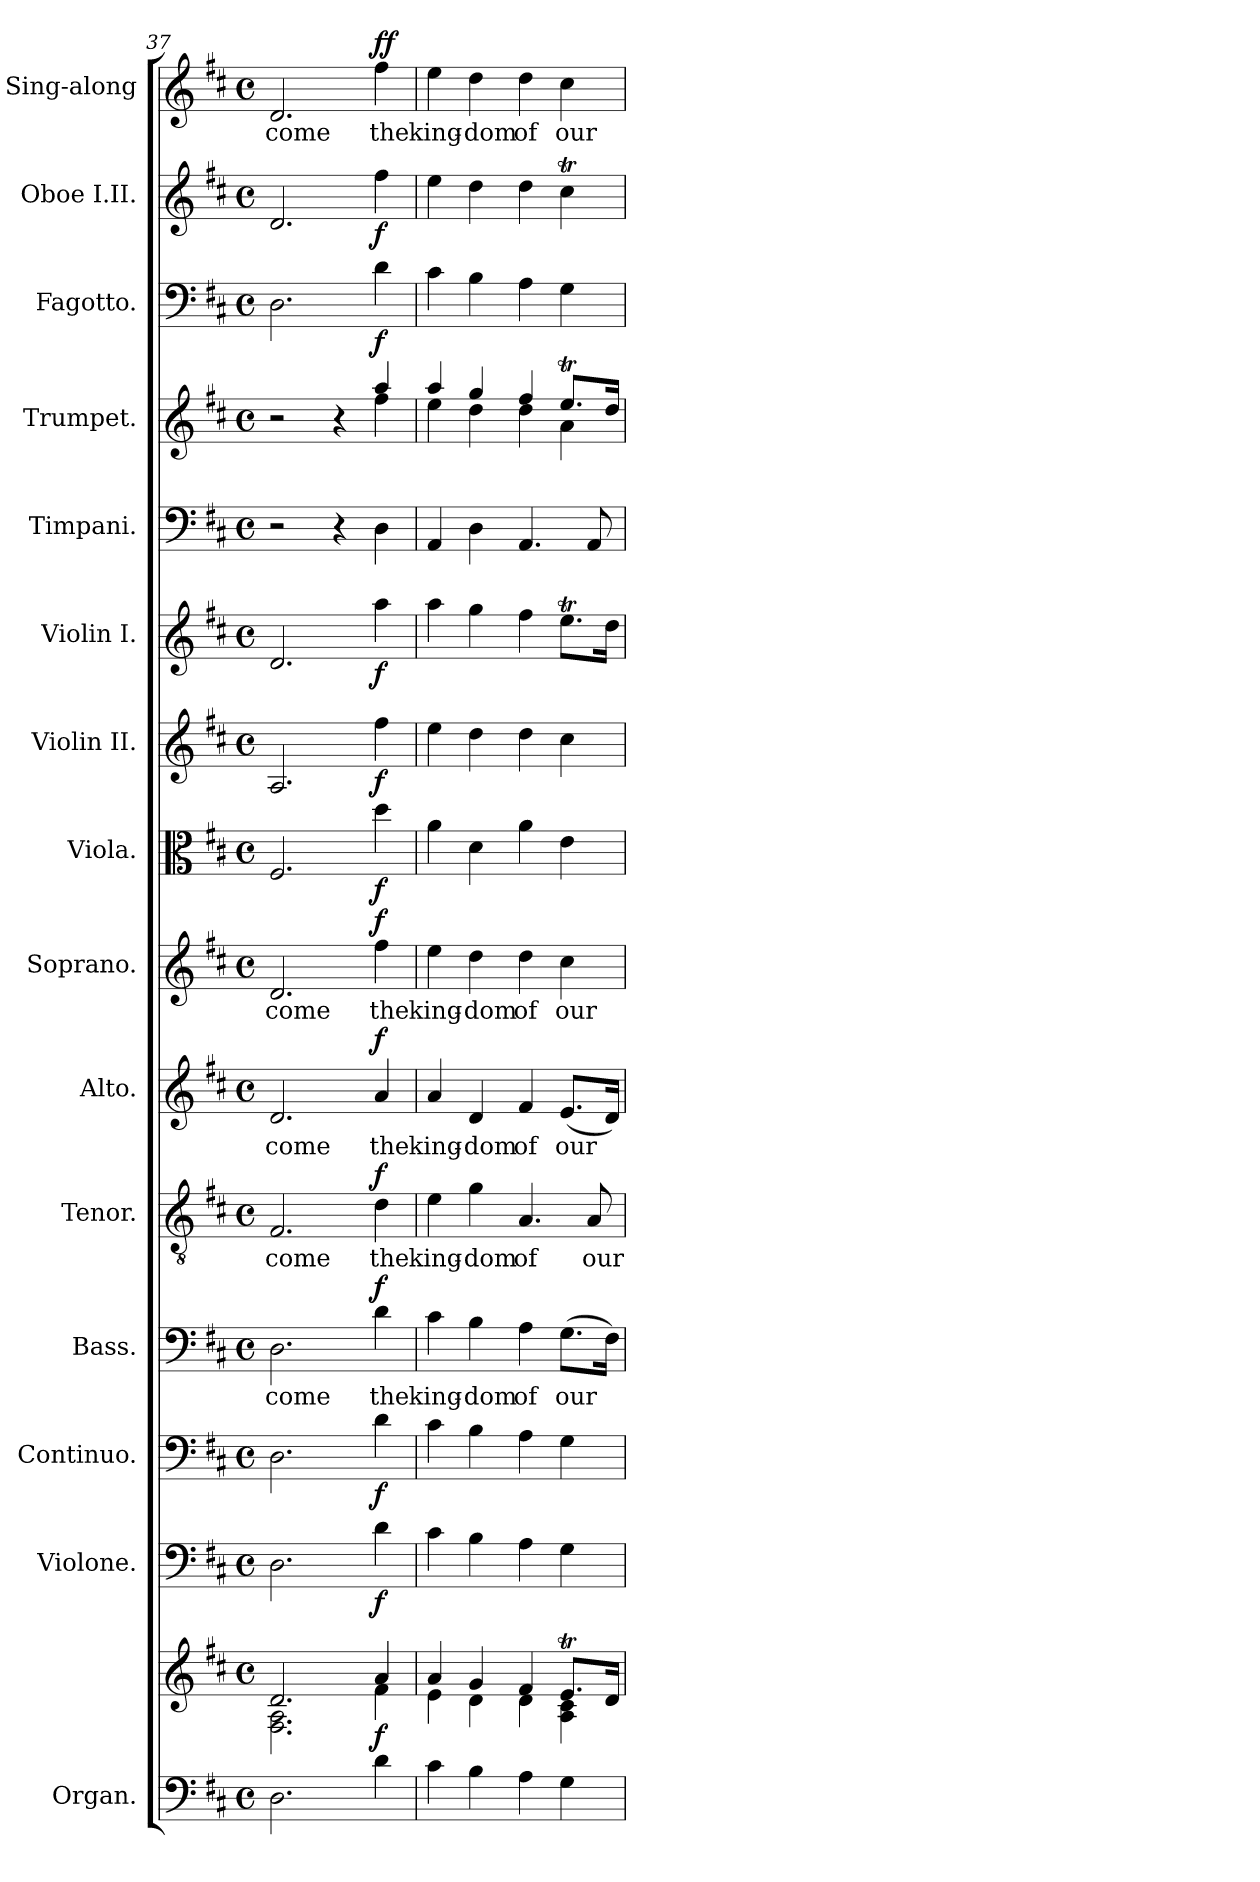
**kern	**kern	**dynam	**kern	**dynam	**kern	**dynam	**kern	**text	**dynam	**kern	**text	**dynam	**kern	**text	**dynam	**kern	**text	**dynam	**kern	**dynam	**kern	**dynam	**kern	**dynam	**kern	**kern	**kern	**dynam	**kern	**dynam	**kern	**text	**dynam
*part15	*part15	*part15	*part14	*part14	*part13	*part13	*part12	*part12	*part12	*part11	*part11	*part11	*part10	*part10	*part10	*part9	*part9	*part9	*part8	*part8	*part7	*part7	*part6	*part6	*part5	*part4	*part3	*part3	*part2	*part2	*part1	*part1	*part1
*staff16	*staff15	*staff15/16	*staff14	*staff14	*staff13	*staff13	*staff12	*staff12	*staff12	*staff11	*staff11	*staff11	*staff10	*staff10	*staff10	*staff9	*staff9	*staff9	*staff8	*staff8	*staff7	*staff7	*staff6	*staff6	*staff5	*staff4	*staff3	*staff3	*staff2	*staff2	*staff1	*staff1	*staff1
*I"Organ.	*	*	*I"Violone.	*	*I"Continuo.	*	*I"Bass.	*	*	*I"Tenor.	*	*	*I"Alto.	*	*	*I"Soprano.	*	*	*I"Viola.	*	*I"Violin II.	*	*I"Violin I.	*	*I"Timpani.	*I"Trumpet.	*I"Fagotto.	*	*I"Oboe I.II.	*	*I"Sing-along	*	*
*	*	*	*	*	*	*	*	*	*	*	*	*	*	*	*	*	*	*	*	*	*	*	*	*	*I'Timp	*I'Tpt	*	*	*I'Ob	*	*	*	*
*clefF4	*clefG2	*	*clefF4	*	*clefF4	*	*clefF4	*	*	*clefGv2	*	*	*clefG2	*	*	*clefG2	*	*	*clefC3	*	*clefG2	*	*clefG2	*	*clefF4	*clefG2	*clefF4	*	*clefG2	*	*clefG2	*	*
*	*	*	*ITrd7c12	*	*	*	*	*	*	*	*	*	*	*	*	*	*	*	*	*	*	*	*	*	*	*	*	*	*	*	*	*	*
*k[f#c#]	*k[f#c#]	*	*k[f#c#]	*	*k[f#c#]	*	*k[f#c#]	*	*	*k[f#c#]	*	*	*k[f#c#]	*	*	*k[f#c#]	*	*	*k[f#c#]	*	*k[f#c#]	*	*k[f#c#]	*	*k[f#c#]	*k[f#c#]	*k[f#c#]	*	*k[f#c#]	*	*k[f#c#]	*	*
*M4/4	*M4/4	*	*M4/4	*	*M4/4	*	*M4/4	*	*	*M4/4	*	*	*M4/4	*	*	*M4/4	*	*	*M4/4	*	*M4/4	*	*M4/4	*	*M4/4	*M4/4	*M4/4	*	*M4/4	*	*M4/4	*	*
*met(c)	*met(c)	*	*met(c)	*	*met(c)	*	*met(c)	*	*	*met(c)	*	*	*met(c)	*	*	*met(c)	*	*	*met(c)	*	*met(c)	*	*met(c)	*	*met(c)	*met(c)	*met(c)	*	*met(c)	*	*met(c)	*	*
=37	=37	=37	=37	=37	=37	=37	=37	=37	=37	=37	=37	=37	=37	=37	=37	=37	=37	=37	=37	=37	=37	=37	=37	=37	=37	=37	=37	=37	=37	=37	=37	=37	=37
*	*^	*	*	*	*	*	*	*	*	*	*	*	*	*	*	*	*	*	*	*	*	*	*	*	*	*	*	*	*	*	*	*	*
!	!	!	!	!	!	!	!	!	!LO:LY:b	!	!	!LO:LY:b	!	!	!LO:LY:b	!	!	!LO:LY:b	!	!	!	!	!	!	!	!	!	!	!	!	!	!	!LO:LY:b	!
*	*	*	*	*	*	*	*	*	*	*	*	*	*	*	*	*	*	*	*	*	*	*	*	*	*	*	*^	*	*	*	*	*	*	*
2.D\	2.d!/	2.F#!\ 2.A!\	.	2.DD\	.	2.D\	.	2.D\	-come	.	2.F#/	come	.	2.d/	-come	.	2.d/	come	.	2.F#/	.	2.A/	.	2.d/	.	2r	2r	2.ryy	2.D\	.	2.d/	.	2.d/	come	.
.	.	.	.	.	.	.	.	.	.	.	.	.	.	.	.	.	.	.	.	.	.	.	.	.	.	4r	4r	.	.	.	.	.	.	.	.
!	!	!	!LO:DY:b	!	!LO:DY:b	!	!LO:DY:b	!	!LO:LY:b	!LO:DY:b	!	!LO:LY:b	!LO:DY:b	!	!LO:LY:b	!LO:DY:b	!	!LO:LY:b	!LO:DY:b	!	!LO:DY:b	!	!LO:DY:b	!	!LO:DY:b	!	!	!	!	!LO:DY:b	!	!LO:DY:b	!	!LO:LY:b	!LO:DY:b
!	!	!	!	!	!	!	!	!	!	!	!	!	!	!	!	!	!	!	!	!	!	!	!	!	!	!	!	!	!	!	!	!	!	!	!LO:DY:n=1:a
4d\	4a!/	4f#!\	f	4D\	f	4d\	f	4d\	the	f	4d\	the	f	4a/	the	f	4ff#\	the	f	4dd\	f	4ff#\	f	4aa\	f	4D\	4aa/	4ff#\	4d\	f	4ff#\	f	4ff#\	the	f f
=38	=38	=38	=38	=38	=38	=38	=38	=38	=38	=38	=38	=38	=38	=38	=38	=38	=38	=38	=38	=38	=38	=38	=38	=38	=38	=38	=38	=38	=38	=38	=38	=38	=38	=38	=38
!	!	!	!	!	!	!	!	!	!LO:LY:b	!	!	!LO:LY:b	!	!	!LO:LY:b	!	!	!LO:LY:b	!	!	!	!	!	!	!	!	!	!	!	!	!	!	!	!LO:LY:b	!
4c#\	4a!/	4e!\	.	4C#\	.	4c#\	.	4c#\	king-	.	4e\	king-	.	4a/	king-	.	4ee\	king-	.	4a\	.	4ee\	.	4aa\	.	4AA/	4aa/	4ee\	4c#\	.	4ee\	.	4ee\	king-	.
!	!	!	!	!	!	!	!	!	!LO:LY:b	!	!	!LO:LY:b	!	!	!LO:LY:b	!	!	!LO:LY:b	!	!	!	!	!	!	!	!	!	!	!	!	!	!	!	!LO:LY:b	!
4B\	4g!/	4d!\	.	4BB\	.	4B\	.	4B\	-dom	.	4g\	-dom	.	4d/	-dom	.	4dd\	-dom	.	4d\	.	4dd\	.	4gg\	.	4D\	4gg/	4dd\	4B\	.	4dd\	.	4dd\	-dom	.
!	!	!	!	!	!	!	!	!	!LO:LY:b	!	!	!LO:LY:b	!	!	!LO:LY:b	!	!	!LO:LY:b	!	!	!	!	!	!	!	!	!	!	!	!	!	!	!	!LO:LY:b	!
4A\	4f#!/	4d!\	.	4AA\	.	4A\	.	4A\	of	.	4.A/	of	.	4f#/	of	.	4dd\	of	.	4a\	.	4dd\	.	4ff#\	.	4.AA/	4ff#/	4dd\	4A\	.	4dd\	.	4dd\	of	.
!	!	!	!	!	!	!	!	!	!LO:LY:b	!	!	!	!	!	!LO:LY:b	!	!	!LO:LY:b	!	!	!	!	!	!	!	!	!	!	!	!	!	!	!	!LO:LY:b	!
4G\	8.eT!/L	4A!\ 4c#!\	.	4GG\	.	4G\	.	(>8.G\L	our	.	.	.	.	(<8.e/L	our	.	4cc#\	our	.	4e\	.	4cc#\	.	8.eeT\L	.	.	8.eeT/L	4a\	4G\	.	4cc#t\	.	4cc#\	our	.
!	!	!	!	!	!	!	!	!	!	!	!	!LO:LY:b	!	!	!	!	!	!	!	!	!	!	!	!	!	!	!	!	!	!	!	!	!	!	!
.	.	.	.	.	.	.	.	.	.	.	8A/	our	.	.	.	.	.	.	.	.	.	.	.	.	.	8AA/	.	.	.	.	.	.	.	.	.
.	16d!/Jk	.	.	.	.	.	.	16F#\Jk)	.	.	.	.	.	16d/Jk)	.	.	.	.	.	.	.	.	.	16dd\Jk	.	.	16dd/Jk	.	.	.	.	.	.	.	.
*	*v	*v	*	*	*	*	*	*	*	*	*	*	*	*	*	*	*	*	*	*	*	*	*	*	*	*	*v	*v	*	*	*	*	*	*	*
=	=	=	=	=	=	=	=	=	=	=	=	=	=	=	=	=	=	=	=	=	=	=	=	=	=	=	=	=	=	=	=	=	=
*-	*-	*-	*-	*-	*-	*-	*-	*-	*-	*-	*-	*-	*-	*-	*-	*-	*-	*-	*-	*-	*-	*-	*-	*-	*-	*-	*-	*-	*-	*-	*-	*-	*-
